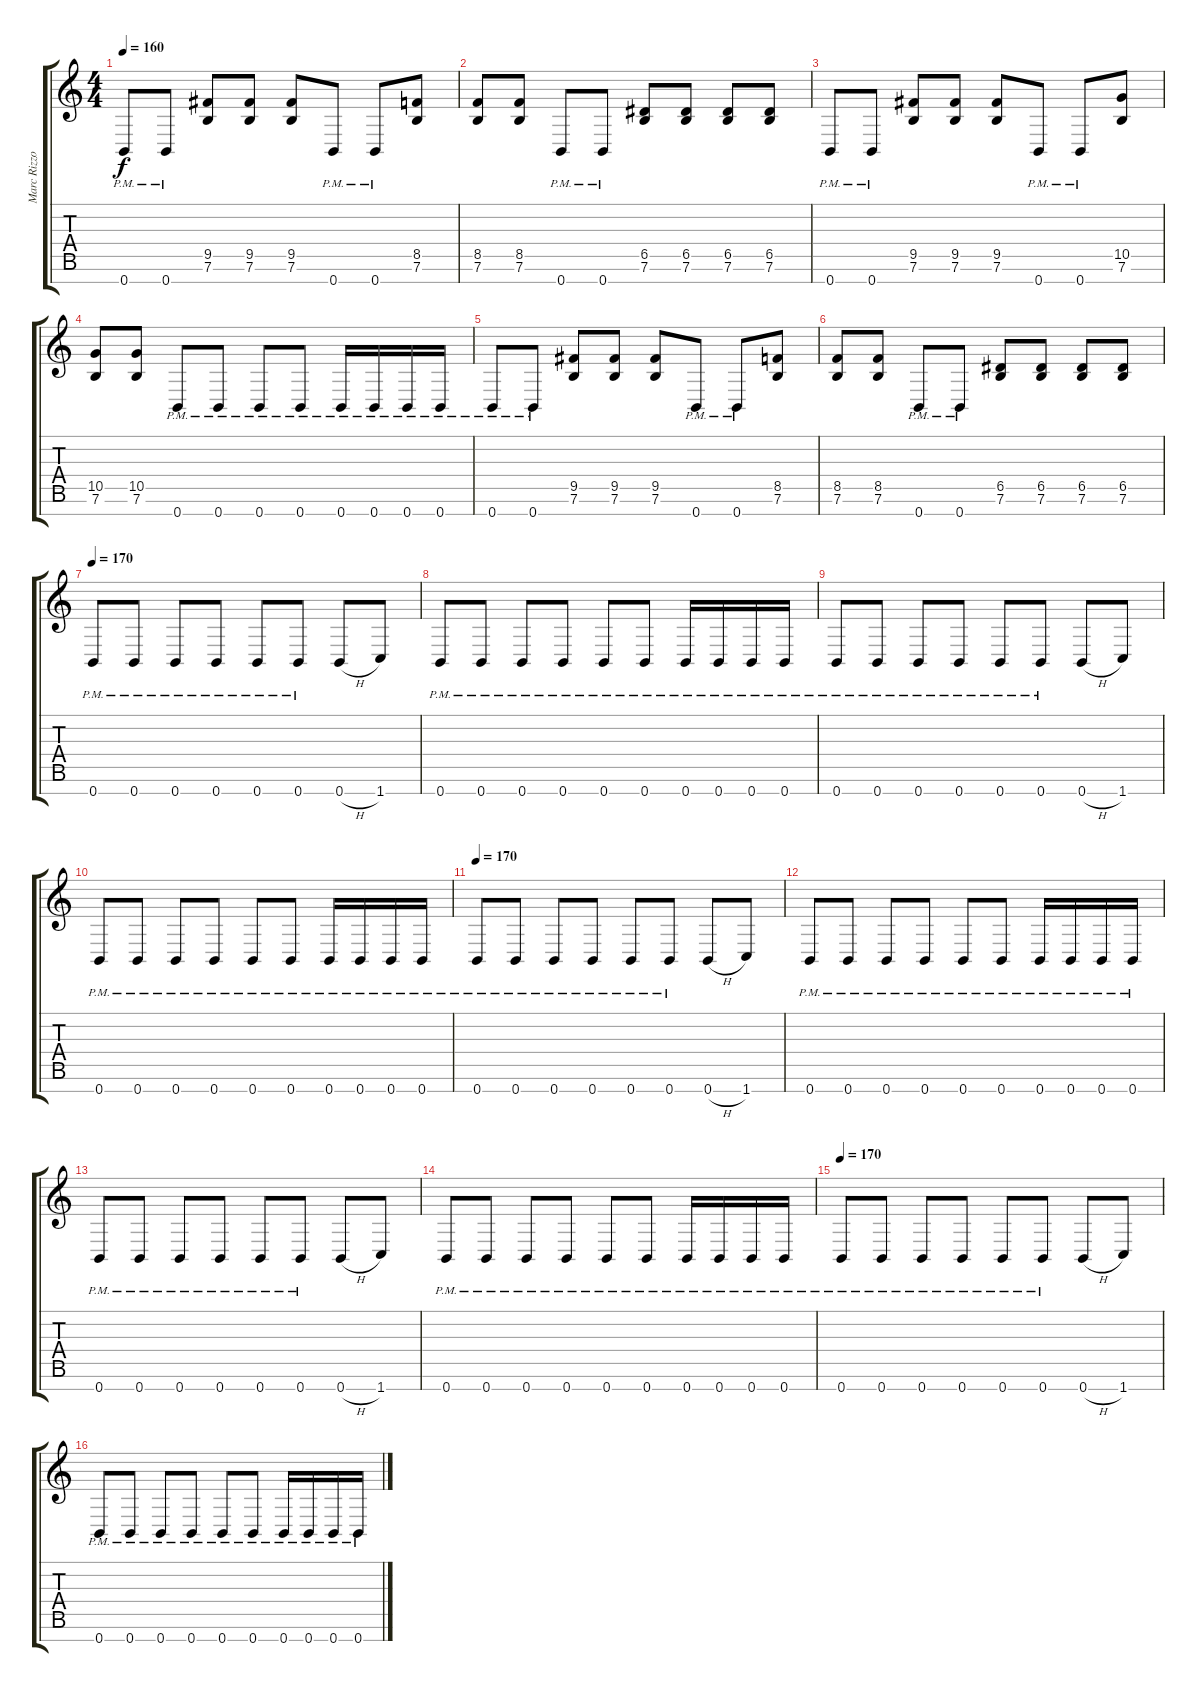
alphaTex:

\track ("Marc Rizzo" "Marc Rizzo") {instrument distortionguitar}
\staff {score tabs}
\tuning (E4 B3 G3 D3 A2 E2 B1) {hide}
\ts (4 4)
\tempo 160
\clef g2
\ks c
0.7{pm}.8{dy f} 0.7{pm}.8 (9.5 7.6).8 (9.5 7.6).8 (9.5 7.6).8 0.7{pm}.8 0.7{pm}.8 (8.5 7.6).8 |
(8.5 7.6).8 (8.5 7.6).8 0.7{pm}.8 0.7{pm}.8 (6.5 7.6).8 (6.5 7.6).8 (6.5 7.6).8 (6.5 7.6).8 |
0.7{pm}.8 0.7{pm}.8 (9.5 7.6).8 (9.5 7.6).8 (9.5 7.6).8 0.7{pm}.8 0.7{pm}.8 (10.5 7.6).8 |
(10.5 7.6).8 (10.5 7.6).8 0.7{pm}.8 0.7{pm}.8 0.7{pm}.8 0.7{pm}.8 0.7{pm}.16 0.7{pm}.16 0.7{pm}.16 0.7{pm}.16 |
0.7{pm}.8 0.7{pm}.8 (9.5 7.6).8 (9.5 7.6).8 (9.5 7.6).8 0.7{pm}.8 0.7{pm}.8 (8.5 7.6).8 |
(8.5 7.6).8 (8.5 7.6).8 0.7{pm}.8 0.7{pm}.8 (6.5 7.6).8 (6.5 7.6).8 (6.5 7.6).8 (6.5 7.6).8 |
\tempo 170
0.7{pm}.8 0.7{pm}.8 0.7{pm}.8 0.7{pm}.8 0.7{pm}.8 0.7{pm}.8 0.7{h}.8 1.7.8 |
0.7{pm}.8 0.7{pm}.8 0.7{pm}.8 0.7{pm}.8 0.7{pm}.8 0.7{pm}.8 0.7{pm}.16 0.7{pm}.16 0.7{pm}.16 0.7{pm}.16 |
0.7{pm}.8 0.7{pm}.8 0.7{pm}.8 0.7{pm}.8 0.7{pm}.8 0.7{pm}.8 0.7{h}.8 1.7.8 |
0.7{pm}.8 0.7{pm}.8 0.7{pm}.8 0.7{pm}.8 0.7{pm}.8 0.7{pm}.8 0.7{pm}.16 0.7{pm}.16 0.7{pm}.16 0.7{pm}.16 |
\tempo 170
0.7{pm}.8 0.7{pm}.8 0.7{pm}.8 0.7{pm}.8 0.7{pm}.8 0.7{pm}.8 0.7{h}.8 1.7.8 |
0.7{pm}.8 0.7{pm}.8 0.7{pm}.8 0.7{pm}.8 0.7{pm}.8 0.7{pm}.8 0.7{pm}.16 0.7{pm}.16 0.7{pm}.16 0.7{pm}.16 |
0.7{pm}.8 0.7{pm}.8 0.7{pm}.8 0.7{pm}.8 0.7{pm}.8 0.7{pm}.8 0.7{h}.8 1.7.8 |
0.7{pm}.8 0.7{pm}.8 0.7{pm}.8 0.7{pm}.8 0.7{pm}.8 0.7{pm}.8 0.7{pm}.16 0.7{pm}.16 0.7{pm}.16 0.7{pm}.16 |
\tempo 170
0.7{pm}.8 0.7{pm}.8 0.7{pm}.8 0.7{pm}.8 0.7{pm}.8 0.7{pm}.8 0.7{h}.8 1.7.8 |
0.7{pm}.8 0.7{pm}.8 0.7{pm}.8 0.7{pm}.8 0.7{pm}.8 0.7{pm}.8 0.7{pm}.16 0.7{pm}.16 0.7{pm}.16 0.7{pm}.16
